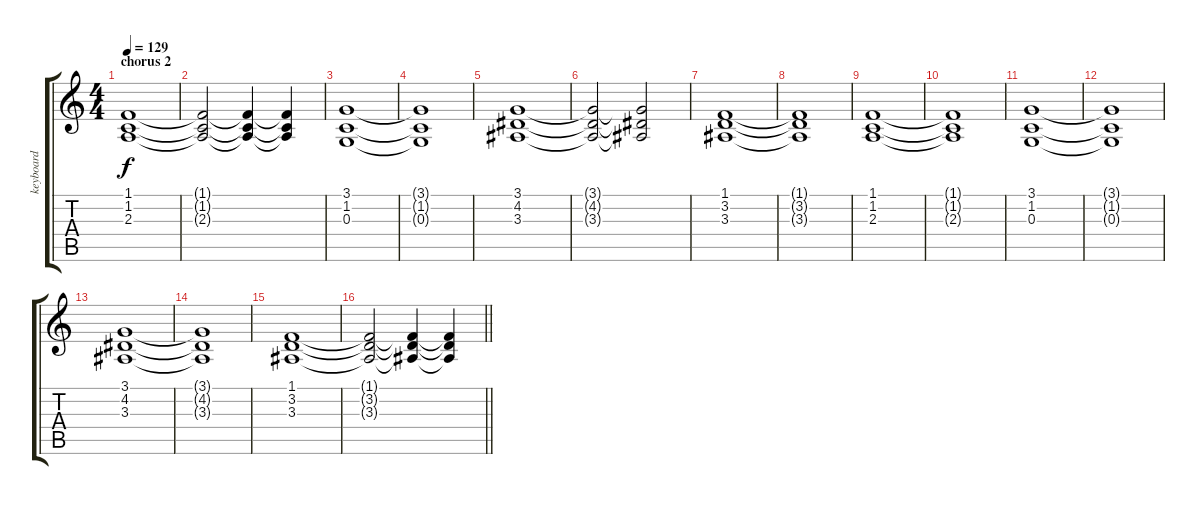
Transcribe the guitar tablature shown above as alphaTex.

\track ("keyboard " "keyboard ") {instrument acousticgrandpiano}
\staff {score tabs}
\tuning (E4 B3 G3 D3 A2 E2) {hide}
\ts (4 4)
\section ("" "chorus 2")
\tempo 129
\clef g2
\ks c
(1.1 1.2 2.3).1{dy f} |
(1.1{t} 1.2{t} 2.3{t}).2 (1.1{t} 1.2{t} 2.3{t}).4 (1.1{t} 1.2{t} 2.3{t}).4 |
(3.1 1.2 0.3).1 |
(3.1{t} 1.2{t} 0.3{t}).1 |
(3.1 4.2 3.3).1 |
(3.1{t} 4.2{t} 3.3{t}).2 (3.1{t} 4.2{t} 3.3{t}).2 |
(1.1 3.2 3.3).1 |
(1.1{t} 3.2{t} 3.3{t}).1 |
(1.1 1.2 2.3).1 |
(1.1{t} 1.2{t} 2.3{t}).1 |
(3.1 1.2 0.3).1 |
(3.1{t} 1.2{t} 0.3{t}).1 |
(3.1 4.2 3.3).1 |
(3.1{t} 4.2{t} 3.3{t}).1 |
(1.1 3.2 3.3).1 |
\barLineRight lightlight
(1.1{t} 3.2{t} 3.3{t}).2 (1.1{t} 3.2{t} 3.3{t}).4 (1.1{t} 3.2{t} 3.3{t}).4
